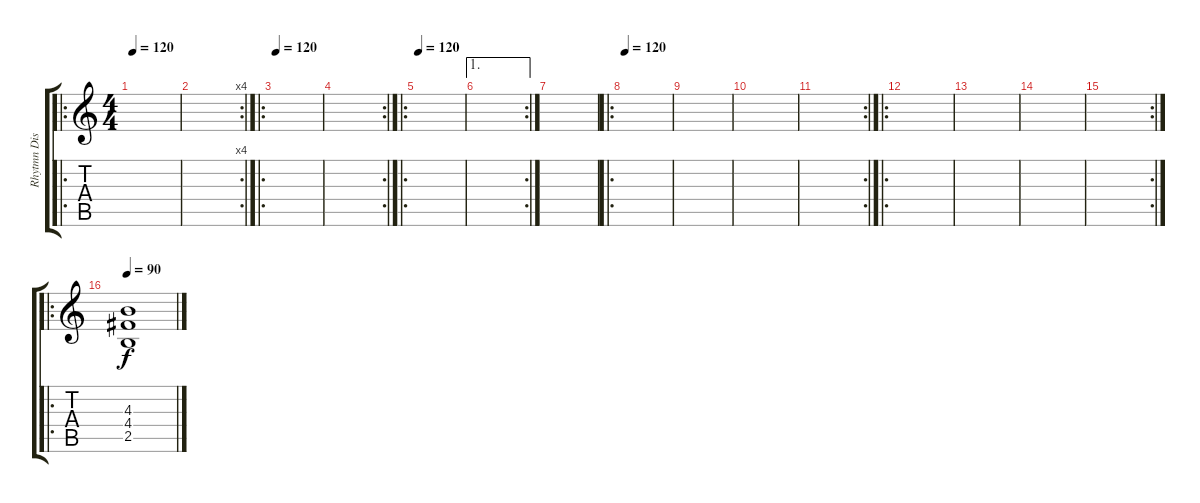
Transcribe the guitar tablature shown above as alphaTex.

\track ("Rhytmn Distorted" "Rhytmn Dis") {instrument distortionguitar}
\staff {score tabs}
\tuning (E4 B3 G3 D3 A2 E2) {hide}
\ro
\ts (4 4)
\tempo 120
\clef g2
\ks c
|
\rc 4
|
\ro
\tempo 120
|
\rc 2
|
\ro
\tempo 120
|
\ae 1
\rc 2
|
|
\ro
\tempo 120
|
|
|
\rc 2
|
\ro
|
|
|
\rc 2
|
\ro
\tempo 90
(4.3 4.4 2.5).1
